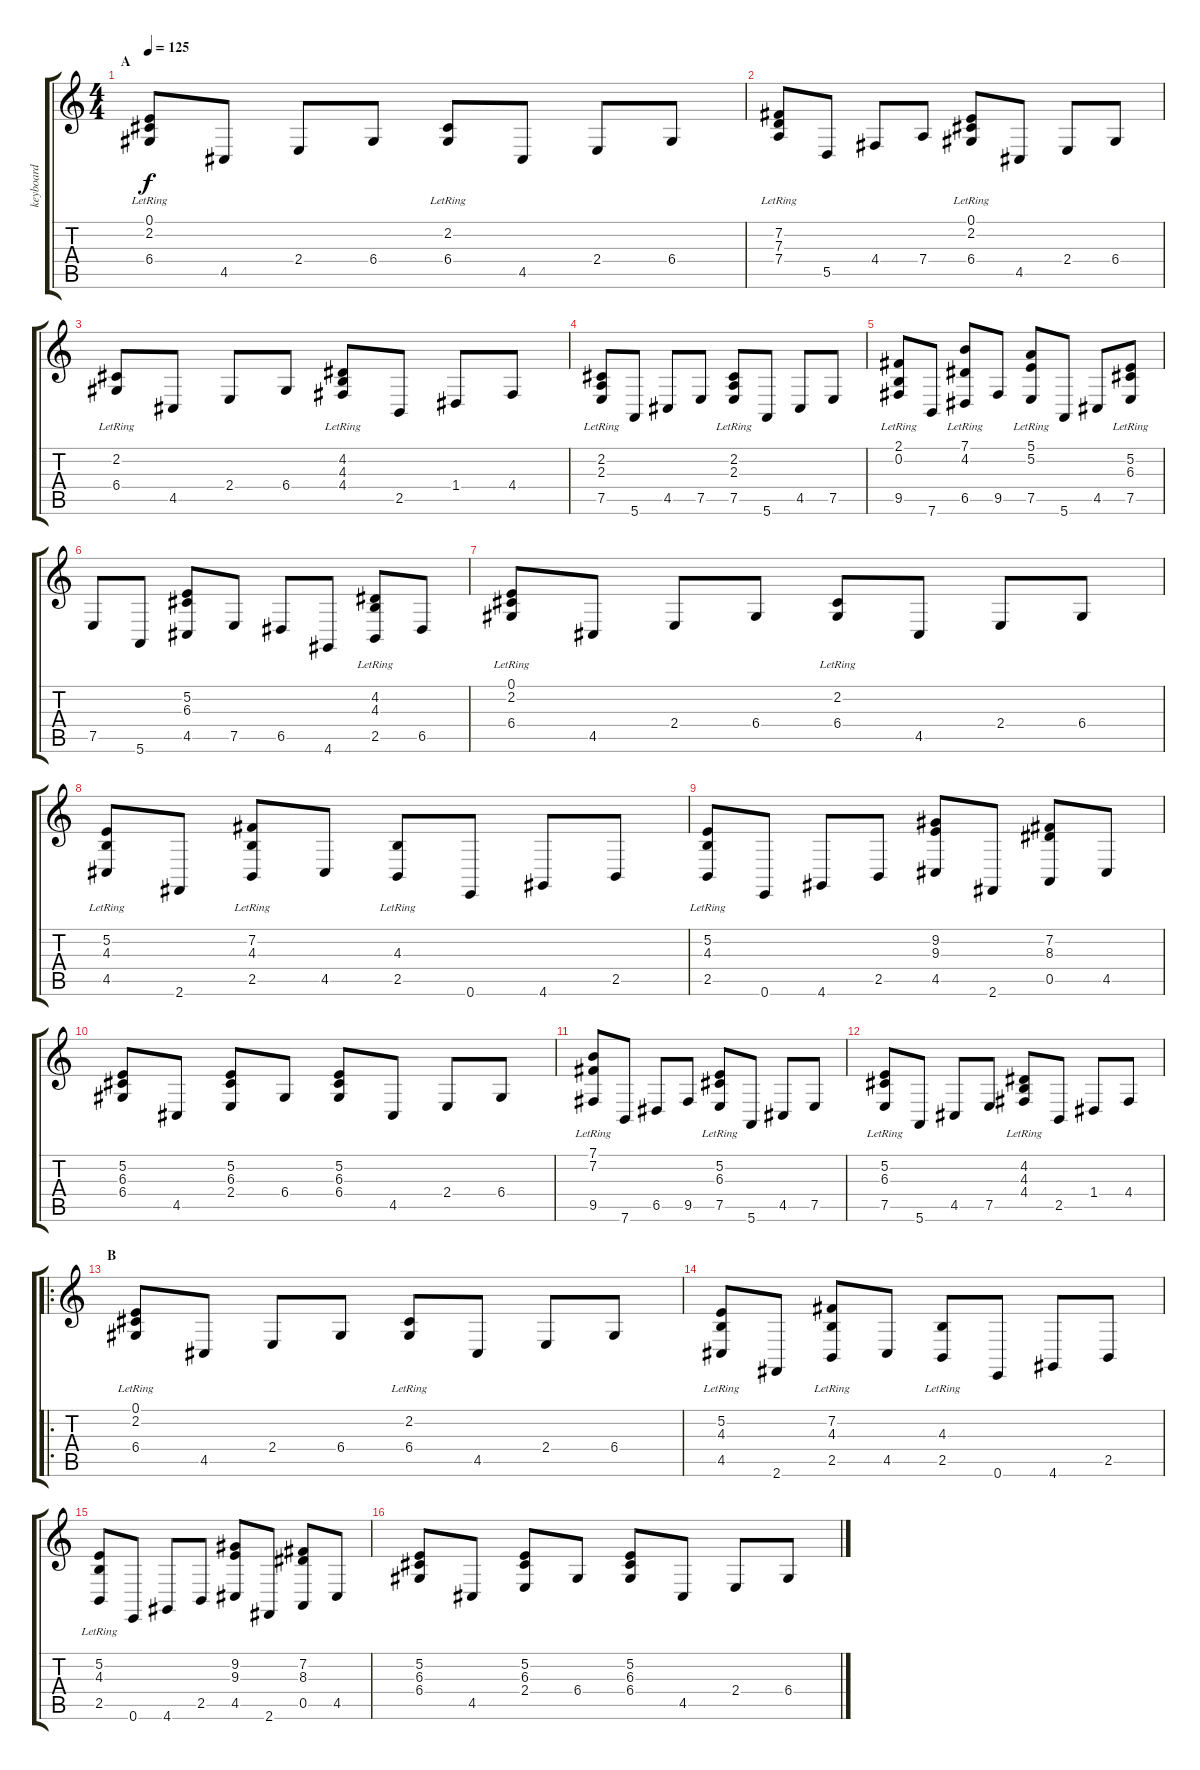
\track ("keyboard" "keyboard") {instrument acousticgrandpiano}
\staff {score tabs}
\tuning (E4 B3 G3 D3 A2 E2) {hide}
\ts (4 4)
\section ("" "A")
\tempo 125
\clef g2
\ks c
(0.1{lr} 2.2{lr} 6.4).8{dy f volume 10 balance 4 instrument acousticgrandpiano} 4.5.8 2.4.8 6.4.8 (2.2{lr} 6.4).8 4.5.8 2.4.8 6.4.8 |
(7.2{lr} 7.3{lr} 7.4).8 5.5.8 4.4.8 7.4.8 (0.1{lr} 2.2{lr} 6.4).8 4.5.8 2.4.8 6.4.8 |
(2.2{lr} 6.4).8 4.5.8 2.4.8 6.4.8 (4.2{lr} 4.3{lr} 4.4).8 2.5.8 1.4.8 4.4.8 |
(2.2{lr} 2.3{lr} 7.5).8 5.6.8 4.5.8 7.5.8 (2.2{lr} 2.3{lr} 7.5).8 5.6.8 4.5.8 7.5.8 |
(2.1{lr} 0.2{lr} 9.5).8 7.6.8 (7.1{lr} 4.2{lr} 6.5).8 9.5.8 (5.1{lr} 5.2{lr} 7.5).8 5.6.8 4.5.8 (5.2{lr} 6.3{lr} 7.5).8 |
7.5.8 5.6.8 (5.2 6.3 4.5).8 7.5.8 6.5.8 4.6.8 (4.2{lr} 4.3{lr} 2.5).8 6.5.8 |
(0.1{lr} 2.2{lr} 6.4).8 4.5.8 2.4.8 6.4.8 (2.2{lr} 6.4).8 4.5.8 2.4.8 6.4.8 |
(5.2{lr} 4.3{lr} 4.5).8 2.6.8 (7.2{lr} 4.3{lr} 2.5).8 4.5.8 (4.3{lr} 2.5).8 0.6.8 4.6.8 2.5.8 |
(5.2{lr} 4.3{lr} 2.5).8 0.6.8 4.6.8 2.5.8 (9.2 9.3 4.5).8 2.6.8 (7.2 8.3 0.5).8 4.5.8 |
(5.2 6.3 6.4).8 4.5.8 (5.2 6.3 2.4).8 6.4.8 (5.2 6.3 6.4).8 4.5.8 2.4.8 6.4.8 |
(7.1{lr} 7.2{lr} 9.5).8 7.6.8 6.5.8 9.5.8 (5.2{lr} 6.3{lr} 7.5).8 5.6.8 4.5.8 7.5.8 |
(5.2{lr} 6.3{lr} 7.5).8 5.6.8 4.5.8 7.5.8 (4.2{lr} 4.3{lr} 4.4).8 2.5.8 1.4.8 4.4.8 |
\ro
\section ("" "B")
(0.1{lr} 2.2{lr} 6.4).8 4.5.8 2.4.8 6.4.8 (2.2{lr} 6.4).8 4.5.8 2.4.8 6.4.8 |
(5.2{lr} 4.3{lr} 4.5).8 2.6.8 (7.2{lr} 4.3{lr} 2.5).8 4.5.8 (4.3{lr} 2.5).8 0.6.8 4.6.8 2.5.8 |
(5.2{lr} 4.3{lr} 2.5).8 0.6.8 4.6.8 2.5.8 (9.2 9.3 4.5).8 2.6.8 (7.2 8.3 0.5).8 4.5.8 |
(5.2 6.3 6.4).8 4.5.8 (5.2 6.3 2.4).8 6.4.8 (5.2 6.3 6.4).8 4.5.8 2.4.8 6.4.8
